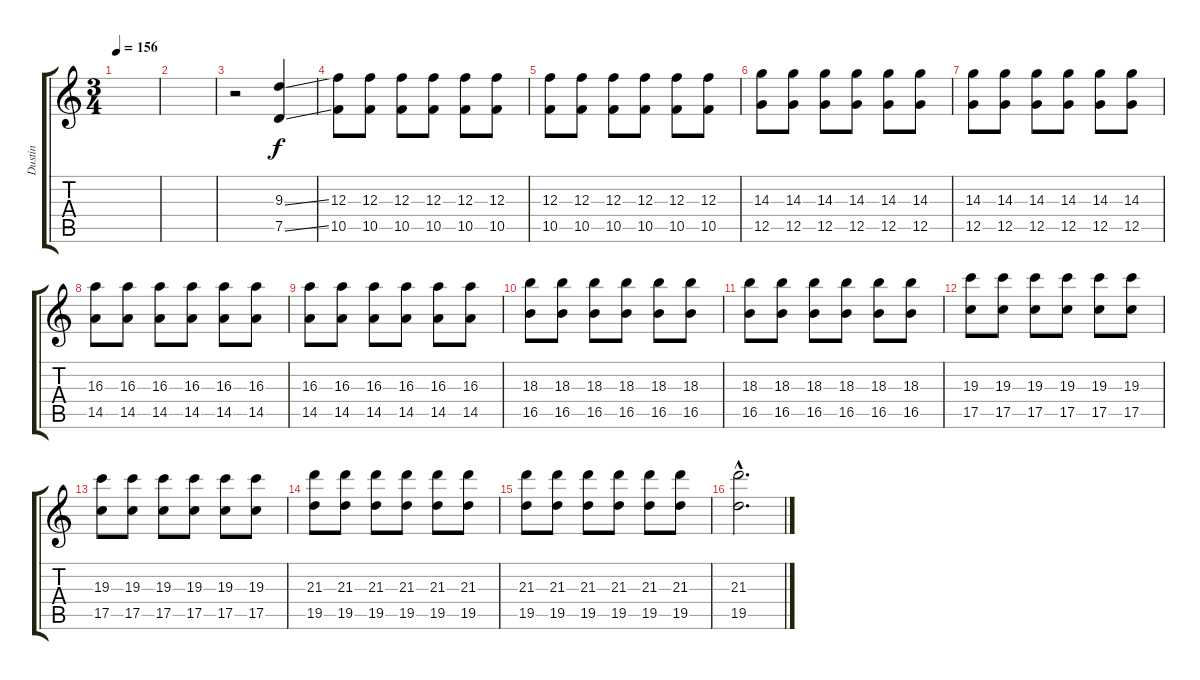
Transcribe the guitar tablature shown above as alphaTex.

\track ("Dustin" "Dustin") {instrument distortionguitar}
\staff {score tabs}
\tuning (D4 A3 F3 C3 G2 C2) {hide}
\ts (3 4)
\tempo 156
\clef g2
\ks c
|
|
r.2 (9.3{ss} 7.5{ss}).4 |
(12.3 10.5).8 (12.3 10.5).8 (12.3 10.5).8 (12.3 10.5).8 (12.3 10.5).8 (12.3 10.5).8 |
(12.3 10.5).8 (12.3 10.5).8 (12.3 10.5).8 (12.3 10.5).8 (12.3 10.5).8 (12.3 10.5).8 |
(14.3 12.5).8 (14.3 12.5).8 (14.3 12.5).8 (14.3 12.5).8 (14.3 12.5).8 (14.3 12.5).8 |
(14.3 12.5).8 (14.3 12.5).8 (14.3 12.5).8 (14.3 12.5).8 (14.3 12.5).8 (14.3 12.5).8 |
(16.3 14.5).8 (16.3 14.5).8 (16.3 14.5).8 (16.3 14.5).8 (16.3 14.5).8 (16.3 14.5).8 |
(16.3 14.5).8 (16.3 14.5).8 (16.3 14.5).8 (16.3 14.5).8 (16.3 14.5).8 (16.3 14.5).8 |
(18.3 16.5).8 (18.3 16.5).8 (18.3 16.5).8 (18.3 16.5).8 (18.3 16.5).8 (18.3 16.5).8 |
(18.3 16.5).8 (18.3 16.5).8 (18.3 16.5).8 (18.3 16.5).8 (18.3 16.5).8 (18.3 16.5).8 |
(19.3 17.5).8 (19.3 17.5).8 (19.3 17.5).8 (19.3 17.5).8 (19.3 17.5).8 (19.3 17.5).8 |
(19.3 17.5).8 (19.3 17.5).8 (19.3 17.5).8 (19.3 17.5).8 (19.3 17.5).8 (19.3 17.5).8 |
(21.3 19.5).8 (21.3 19.5).8 (21.3 19.5).8 (21.3 19.5).8 (21.3 19.5).8 (21.3 19.5).8 |
(21.3 19.5).8 (21.3 19.5).8 (21.3 19.5).8 (21.3 19.5).8 (21.3 19.5).8 (21.3 19.5).8 |
(21.3{hac} 19.5{hac}).2{d}
